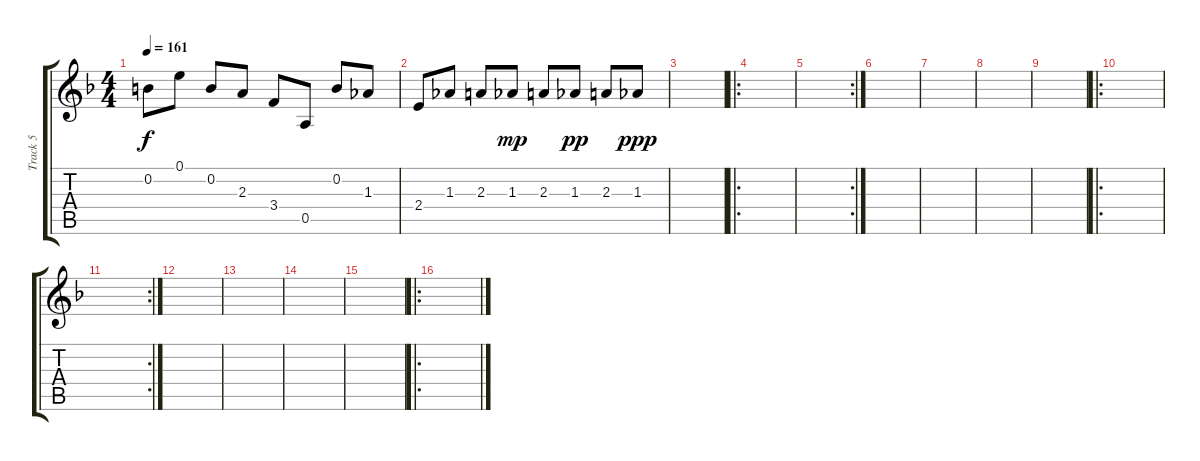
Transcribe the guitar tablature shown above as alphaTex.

\track ("Track 5" "Track 5") {instrument acousticguitarsteel}
\staff {score tabs}
\tuning (E4 B3 G3 D3 A2 D2) {hide}
\ts (4 4)
\tempo 161
\clef g2
\ks f
0.2.8{dy f} 0.1.8 0.2.8 2.3.8 3.4.8 0.5.8 0.2.8 1.3.8 |
2.4.8 1.3.8 2.3.8 1.3.8{dy mp} 2.3.8 1.3.8{dy pp} 2.3.8 1.3.8{dy ppp} |
|
\ro
|
\rc 2
|
|
|
|
|
\ro
|
\rc 2
|
|
|
|
|
\ro
